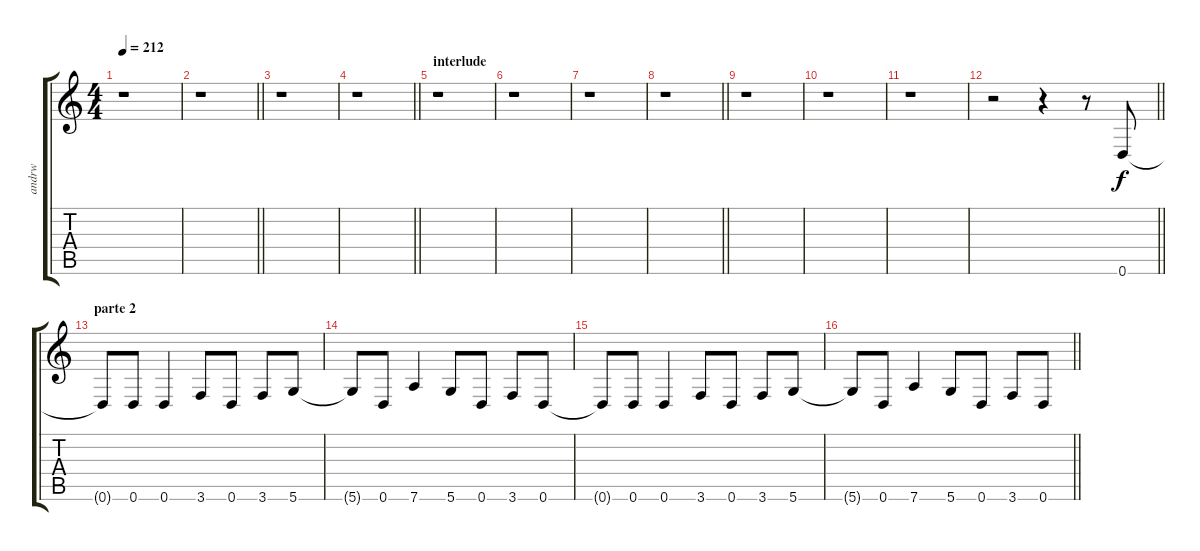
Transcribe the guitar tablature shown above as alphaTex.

\track ("andrw" "andrw") {instrument distortionguitar}
\staff {score tabs}
\tuning (E4 B3 G3 D3 A2 D2) {hide}
\ts (4 4)
\tempo 212
\clef g2
\ks c
r.1{dy f} |
\barLineRight lightlight
r.1 |
r.1 |
\barLineRight lightlight
r.1 |
\section ("" "interlude")
r.1 |
r.1 |
r.1 |
\barLineRight lightlight
r.1 |
r.1 |
r.1 |
r.1 |
\barLineRight lightlight
r.2 r.4 r.8 0.6.8 |
\section ("" "parte 2")
0.6{t}.8 0.6.8 0.6.4 3.6.8 0.6.8 3.6.8 5.6.8 |
5.6{t}.8 0.6.8 7.6.4 5.6.8 0.6.8 3.6.8 0.6.8 |
0.6{t}.8 0.6.8 0.6.4 3.6.8 0.6.8 3.6.8 5.6.8 |
\barLineRight lightlight
5.6{t}.8 0.6.8 7.6.4 5.6.8 0.6.8 3.6.8 0.6.8
